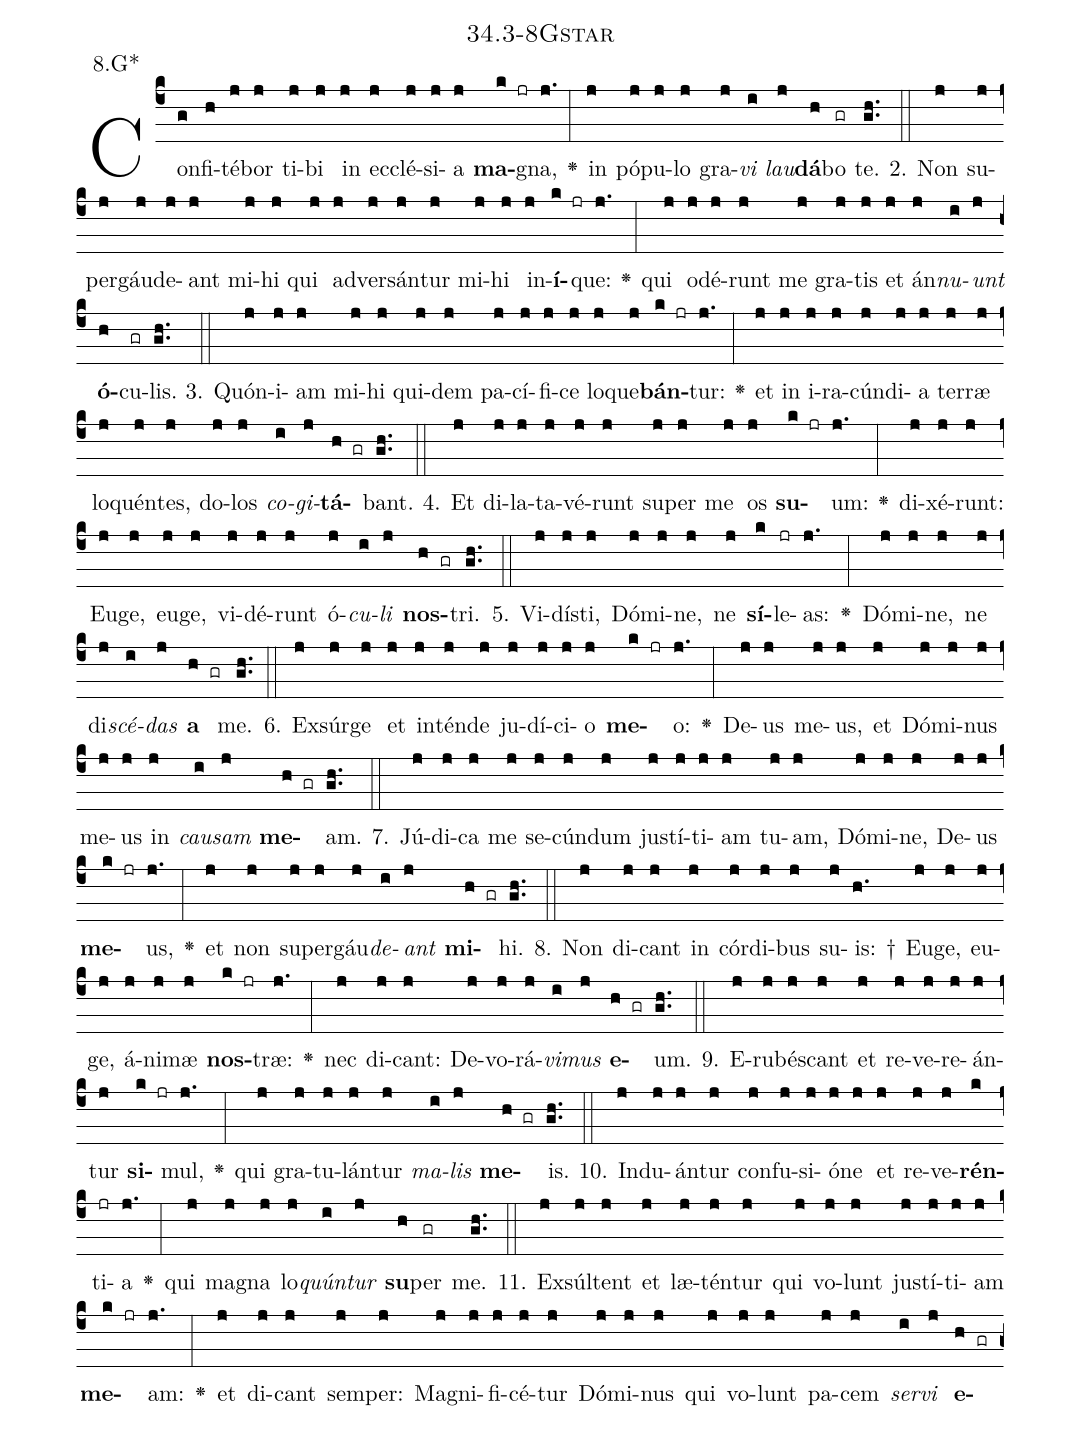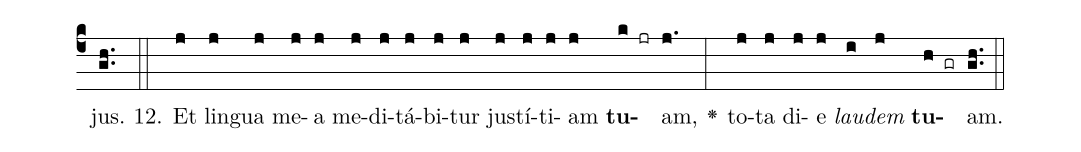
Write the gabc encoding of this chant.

name: 34.3-8Gstar;
annotation: 8.G*;
%%
(c4)Con(g)fi(h)té(j)bor(j) ti(j)bi(j) in(j) ec(j)clé(j)si(j)a(j) <b>ma</b>(k jr)gna,(j.) <v>\greheightstar</v>(:) in(j) pó(j)pu(j)lo(j) gra(j)<i>vi</i>(i) <i>lau</i>(j)<b>dá</b>(h)bo(gr) te.(gh..) (::)
2. Non(j) su(j)per(j)gáu(j)de(j)ant(j) mi(j)hi(j) qui(j) ad(j)ver(j)sán(j)tur(j) mi(j)hi(j) in(j)<b>í</b>(k jr)que:(j.) <v>\greheightstar</v>(:) qui(j) o(j)dé(j)runt(j) me(j) gra(j)tis(j) et(j) án(j)<i>nu</i>(i)<i>unt</i>(j) <b>ó</b>(h)cu(gr)lis.(gh..) (::)
3. Quón(j)i(j)am(j) mi(j)hi(j) qui(j)dem(j) pa(j)cí(j)fi(j)ce(j) lo(j)que(j)<b>bán</b>(k jr)tur:(j.) <v>\greheightstar</v>(:) et(j) in(j) i(j)ra(j)cún(j)di(j)a(j) ter(j)ræ(j) lo(j)quén(j)tes,(j) do(j)los(j) <i>co</i>(i)<i>gi</i>(j)<b>tá</b>(h gr)bant.(gh..) (::)
4. Et(j) di(j)la(j)ta(j)vé(j)runt(j) su(j)per(j) me(j) os(j) <b>su</b>(k jr)um:(j.) <v>\greheightstar</v>(:) di(j)xé(j)runt:(j) Eu(j)ge,(j) eu(j)ge,(j) vi(j)dé(j)runt(j) ó(j)<i>cu</i>(i)<i>li</i>(j) <b>nos</b>(h gr)tri.(gh..) (::)
5. Vi(j)dís(j)ti,(j) Dó(j)mi(j)ne,(j) ne(j) <b>sí</b>(k)le(jr)as:(j.) <v>\greheightstar</v>(:) Dó(j)mi(j)ne,(j) ne(j) di(j)<i>scé</i>(i)<i>das</i>(j) <b>a</b>(h gr) me.(gh..) (::)
6. Ex(j)súr(j)ge(j) et(j) in(j)tén(j)de(j) ju(j)dí(j)ci(j)o(j) <b>me</b>(k jr)o:(j.) <v>\greheightstar</v>(:) De(j)us(j) me(j)us,(j) et(j) Dó(j)mi(j)nus(j) me(j)us(j) in(j) <i>cau</i>(i)<i>sam</i>(j) <b>me</b>(h gr)am.(gh..) (::)
7. Jú(j)di(j)ca(j) me(j) se(j)cún(j)dum(j) jus(j)tí(j)ti(j)am(j) tu(j)am,(j) Dó(j)mi(j)ne,(j) De(j)us(j) <b>me</b>(k jr)us,(j.) <v>\greheightstar</v>(:) et(j) non(j) su(j)per(j)gáu(j)<i>de</i>(i)<i>ant</i>(j) <b>mi</b>(h gr)hi.(gh..) (::)
8. Non(j) di(j)cant(j) in(j) cór(j)di(j)bus(j) su(j)is: †(h.) Eu(j)ge,(j) eu(j)ge,(j) á(j)ni(j)mæ(j) <b>nos</b>(k jr)træ:(j.) <v>\greheightstar</v>(:) nec(j) di(j)cant:(j) De(j)vo(j)rá(j)<i>vi</i>(i)<i>mus</i>(j) <b>e</b>(h gr)um.(gh..) (::)
9. E(j)ru(j)bés(j)cant(j) et(j) re(j)ve(j)re(j)án(j)tur(j) <b>si</b>(k jr)mul,(j.) <v>\greheightstar</v>(:) qui(j) gra(j)tu(j)lán(j)tur(j) <i>ma</i>(i)<i>lis</i>(j) <b>me</b>(h gr)is.(gh..) (::)
10. Ind(j)u(j)án(j)tur(j) con(j)fu(j)si(j)ó(j)ne(j) et(j) re(j)ve(j)<b>rén</b>(k)ti(jr)a(j.) <v>\greheightstar</v>(:) qui(j) ma(j)gna(j) lo(j)<i>quún</i>(i)<i>tur</i>(j) <b>su</b>(h)per(gr) me.(gh..) (::)
11. Ex(j)súl(j)tent(j) et(j) læ(j)tén(j)tur(j) qui(j) vo(j)lunt(j) jus(j)tí(j)ti(j)am(j) <b>me</b>(k jr)am:(j.) <v>\greheightstar</v>(:) et(j) di(j)cant(j) sem(j)per:(j) Ma(j)gni(j)fi(j)cé(j)tur(j) Dó(j)mi(j)nus(j) qui(j) vo(j)lunt(j) pa(j)cem(j) <i>ser</i>(i)<i>vi</i>(j) <b>e</b>(h gr)jus.(gh..) (::)
12. Et(j) lin(j)gua(j) me(j)a(j) me(j)di(j)tá(j)bi(j)tur(j) jus(j)tí(j)ti(j)am(j) <b>tu</b>(k jr)am,(j.) <v>\greheightstar</v>(:) to(j)ta(j) di(j)e(j) <i>lau</i>(i)<i>dem</i>(j) <b>tu</b>(h gr)am.(gh..) (::)
